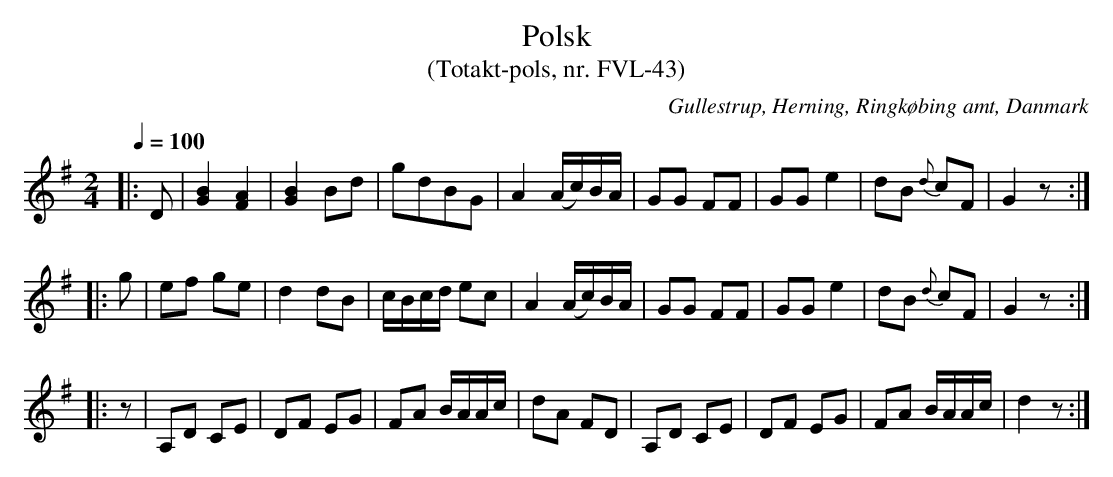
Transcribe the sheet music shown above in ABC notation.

X:1
T:Polsk
T:(Totakt-pols, nr. FVL-43)
O:Gullestrup, Herning, Ringkøbing amt, Danmark
M:2/4
L:1/8
Q:1/4=100
K:G
|: D | [GB]2 [FA]2 | [GB]2 Bd | gdBG | A2 (A/c/)B/A/ | GG FF | GG e2 | dB {d}cF | G2 z :|
|: g | ef ge | d2 dB | c/B/c/d/ ec | A2 (A/c/)B/A/ | GG FF | GG e2 | dB {d}cF | G2 z :|
|: z | A,D  CE | DF EG | FA B/A/A/c/ | dA FD | A,D  CE | DF EG | FA B/A/A/c/ | d2 z :|
